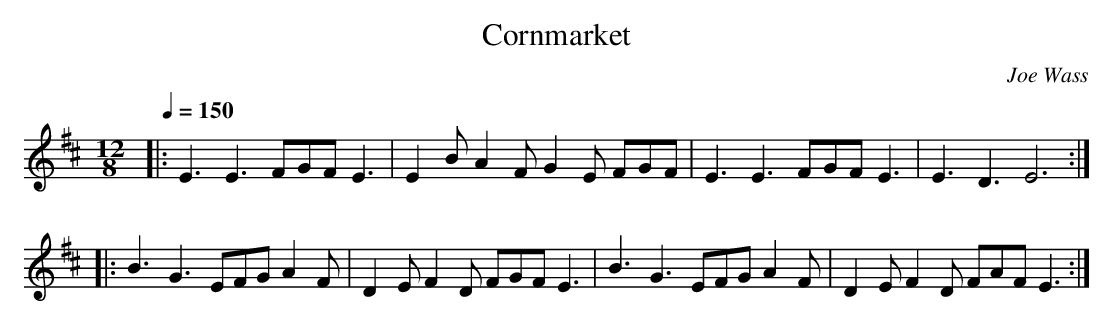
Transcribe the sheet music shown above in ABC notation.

X:1
T:Cornmarket
C:Joe Wass
L:1/4
M:12/8
Q:1/4=150
K:E dorian
|:E3/2 E3/2 F/2G/2F/2 E3/2 | E B/2 A F/2 G E/2 F/2G/2F/2 | E3/2 E3/2 F/2G/2F/2 E3/2 | E3/2 D3/2 E3 :|
|:B3/2 G3/2 E/2F/2G/2 A F/2 | D E/2 F D/2 F/2G/2F/2 E3/2 | B3/2 G3/2 E/2F/2G/2 A F/2 | D E/2 F D/2 F/2A/2F/2 E3/2 :|
